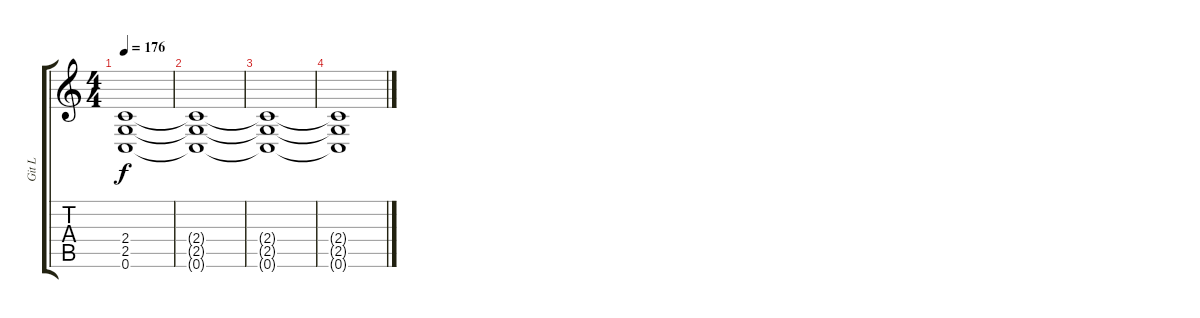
\track ("Git L" "Git L") {instrument distortionguitar}
\staff {score tabs}
\tuning (C4 G3 Eb3 Bb2 F2 C2) {hide}
\ts (4 4)
\tempo 176
\clef g2
\ks c
(2.4 2.5 0.6).1{dy f} |
(2.4{t} 2.5{t} 0.6{t}).1 |
(2.4{t} 2.5{t} 0.6{t}).1 |
(2.4{t} 2.5{t} 0.6{t}).1
